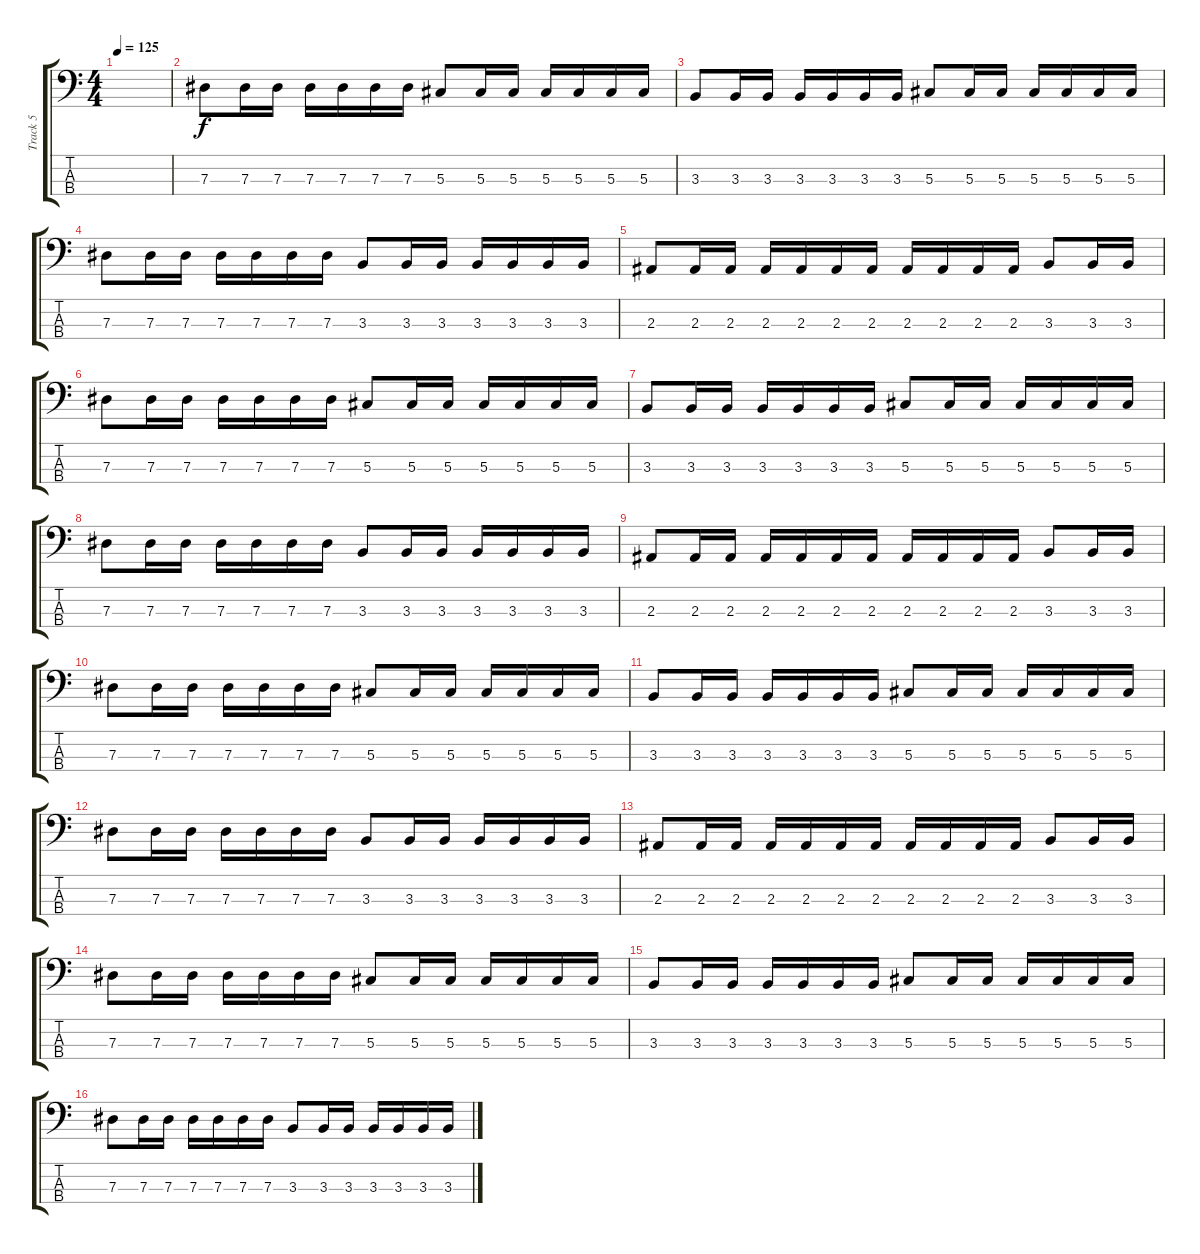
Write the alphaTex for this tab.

\track ("Track 5" "Track 5") {instrument electricbassfinger}
\staff {score tabs}
\tuning (Gb2 Db2 Ab1 Eb1) {hide}
\ts (4 4)
\tempo 125
\clef f4
\ks c
|
7.3.8 7.3.16 7.3.16 7.3.16 7.3.16 7.3.16 7.3.16 5.3.8 5.3.16 5.3.16 5.3.16 5.3.16 5.3.16 5.3.16 |
3.3.8 3.3.16 3.3.16 3.3.16 3.3.16 3.3.16 3.3.16 5.3.8 5.3.16 5.3.16 5.3.16 5.3.16 5.3.16 5.3.16 |
7.3.8 7.3.16 7.3.16 7.3.16 7.3.16 7.3.16 7.3.16 3.3.8 3.3.16 3.3.16 3.3.16 3.3.16 3.3.16 3.3.16 |
2.3.8 2.3.16 2.3.16 2.3.16 2.3.16 2.3.16 2.3.16 2.3.16 2.3.16 2.3.16 2.3.16 3.3.8 3.3.16 3.3.16 |
7.3.8 7.3.16 7.3.16 7.3.16 7.3.16 7.3.16 7.3.16 5.3.8 5.3.16 5.3.16 5.3.16 5.3.16 5.3.16 5.3.16 |
3.3.8 3.3.16 3.3.16 3.3.16 3.3.16 3.3.16 3.3.16 5.3.8 5.3.16 5.3.16 5.3.16 5.3.16 5.3.16 5.3.16 |
7.3.8 7.3.16 7.3.16 7.3.16 7.3.16 7.3.16 7.3.16 3.3.8 3.3.16 3.3.16 3.3.16 3.3.16 3.3.16 3.3.16 |
2.3.8 2.3.16 2.3.16 2.3.16 2.3.16 2.3.16 2.3.16 2.3.16 2.3.16 2.3.16 2.3.16 3.3.8 3.3.16 3.3.16 |
7.3.8 7.3.16 7.3.16 7.3.16 7.3.16 7.3.16 7.3.16 5.3.8 5.3.16 5.3.16 5.3.16 5.3.16 5.3.16 5.3.16 |
3.3.8 3.3.16 3.3.16 3.3.16 3.3.16 3.3.16 3.3.16 5.3.8 5.3.16 5.3.16 5.3.16 5.3.16 5.3.16 5.3.16 |
7.3.8 7.3.16 7.3.16 7.3.16 7.3.16 7.3.16 7.3.16 3.3.8 3.3.16 3.3.16 3.3.16 3.3.16 3.3.16 3.3.16 |
2.3.8 2.3.16 2.3.16 2.3.16 2.3.16 2.3.16 2.3.16 2.3.16 2.3.16 2.3.16 2.3.16 3.3.8 3.3.16 3.3.16 |
7.3.8 7.3.16 7.3.16 7.3.16 7.3.16 7.3.16 7.3.16 5.3.8 5.3.16 5.3.16 5.3.16 5.3.16 5.3.16 5.3.16 |
3.3.8 3.3.16 3.3.16 3.3.16 3.3.16 3.3.16 3.3.16 5.3.8 5.3.16 5.3.16 5.3.16 5.3.16 5.3.16 5.3.16 |
7.3.8 7.3.16 7.3.16 7.3.16 7.3.16 7.3.16 7.3.16 3.3.8 3.3.16 3.3.16 3.3.16 3.3.16 3.3.16 3.3.16
